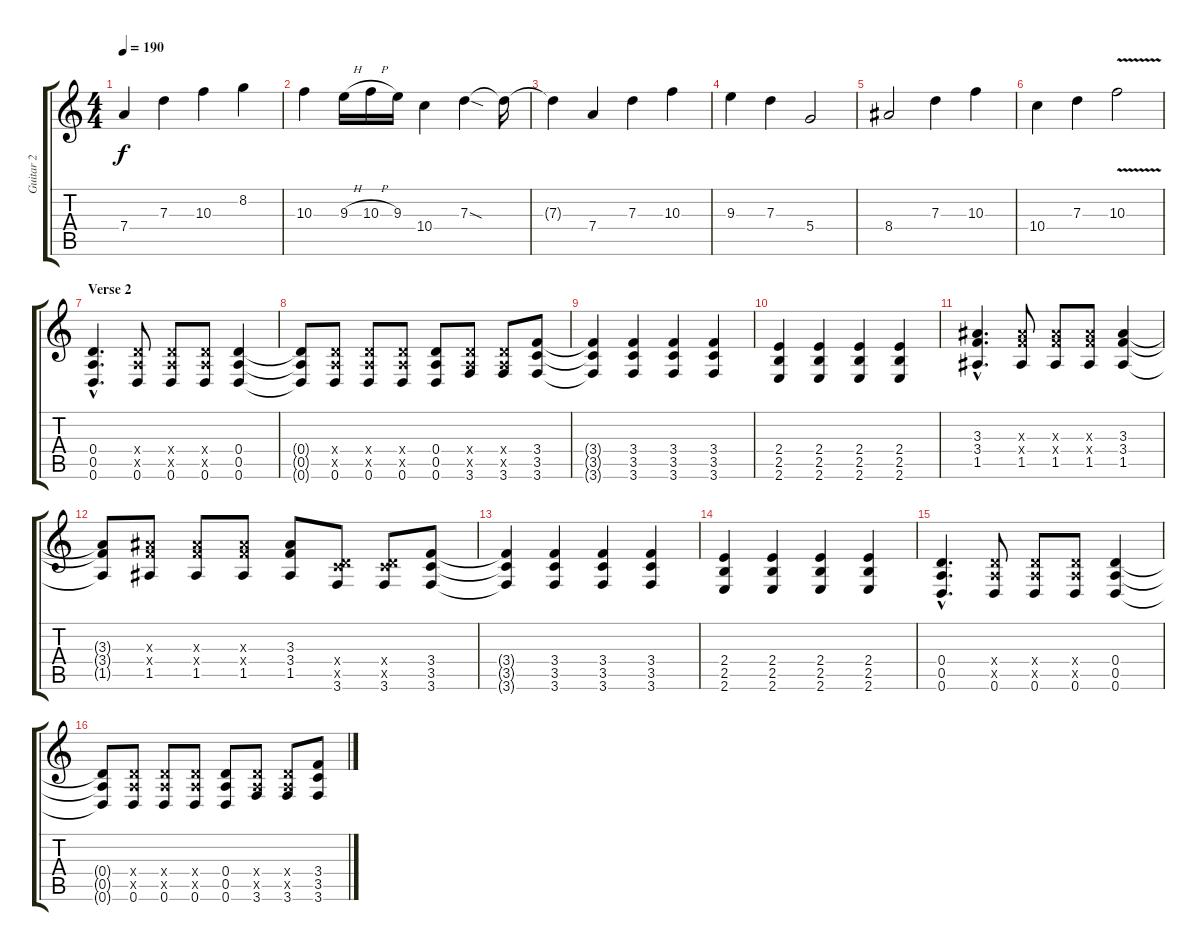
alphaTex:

\track ("Guitar 2" "Guitar 2") {instrument overdrivenguitar}
\staff {score tabs}
\tuning (E4 B3 G3 D3 A2 D2) {hide}
\ts (4 4)
\tempo 190
\clef g2
\ks c
7.4.4{dy f} 7.3.4 10.3.4 8.2.4 |
10.3.4 9.3{h}.16 10.3{h}.16 9.3.16 10.4.4 7.3{sod}.4 7.3{t}.16 |
7.3{t}.4 7.4.4 7.3.4 10.3.4 |
9.3.4 7.3.4 5.4.2 |
8.4.2 7.3.4 10.3.4 |
10.4.4 7.3.4 10.3{v}.2 |
\section ("" "Verse 2")
(0.4{hac} 0.5{hac} 0.6{hac}).4{d} (0.4{x} 0.5{x} 0.6).8 (0.4{x} 0.5{x} 0.6).8 (0.4{x} 0.5{x} 0.6).8 (0.4 0.5 0.6).4 |
(0.4{t} 0.5{t} 0.6{t}).8 (0.4{x} 0.5{x} 0.6).8 (0.4{x} 0.5{x} 0.6).8 (0.4{x} 0.5{x} 0.6).8 (0.4 0.5 0.6).8 (0.4{x} 0.5{x} 3.6).8 (0.4{x} 0.5{x} 3.6).8 (3.4 3.5 3.6).8 |
(3.4{t} 3.5{t} 3.6{t}).4 (3.4 3.5 3.6).4 (3.4 3.5 3.6).4 (3.4 3.5 3.6).4 |
(2.4 2.5 2.6).4 (2.4 2.5 2.6).4 (2.4 2.5 2.6).4 (2.4 2.5 2.6).4 |
(3.3{hac} 3.4{hac} 1.5{hac}).4{d} (3.3{x} 3.4{x} 1.5).8 (3.3{x} 3.4{x} 1.5).8 (3.3{x} 3.4{x} 1.5).8 (3.3 3.4 1.5).4 |
(3.3{t} 3.4{t} 1.5{t}).8 (3.3{x} 3.4{x} 1.5).8 (3.3{x} 3.4{x} 1.5).8 (3.3{x} 3.4{x} 1.5).8 (3.3 3.4 1.5).8 (0.4{x} 3.5{x} 3.6).8 (0.4{x} 3.5{x} 3.6).8 (3.4 3.5 3.6).8 |
(3.4{t} 3.5{t} 3.6{t}).4 (3.4 3.5 3.6).4 (3.4 3.5 3.6).4 (3.4 3.5 3.6).4 |
(2.4 2.5 2.6).4 (2.4 2.5 2.6).4 (2.4 2.5 2.6).4 (2.4 2.5 2.6).4 |
(0.4{hac} 0.5{hac} 0.6{hac}).4{d} (0.4{x} 0.5{x} 0.6).8 (0.4{x} 0.5{x} 0.6).8 (0.4{x} 0.5{x} 0.6).8 (0.4 0.5 0.6).4 |
(0.4{t} 0.5{t} 0.6{t}).8 (0.4{x} 0.5{x} 0.6).8 (0.4{x} 0.5{x} 0.6).8 (0.4{x} 0.5{x} 0.6).8 (0.4 0.5 0.6).8 (0.4{x} 0.5{x} 3.6).8 (0.4{x} 0.5{x} 3.6).8 (3.4 3.5 3.6).8
